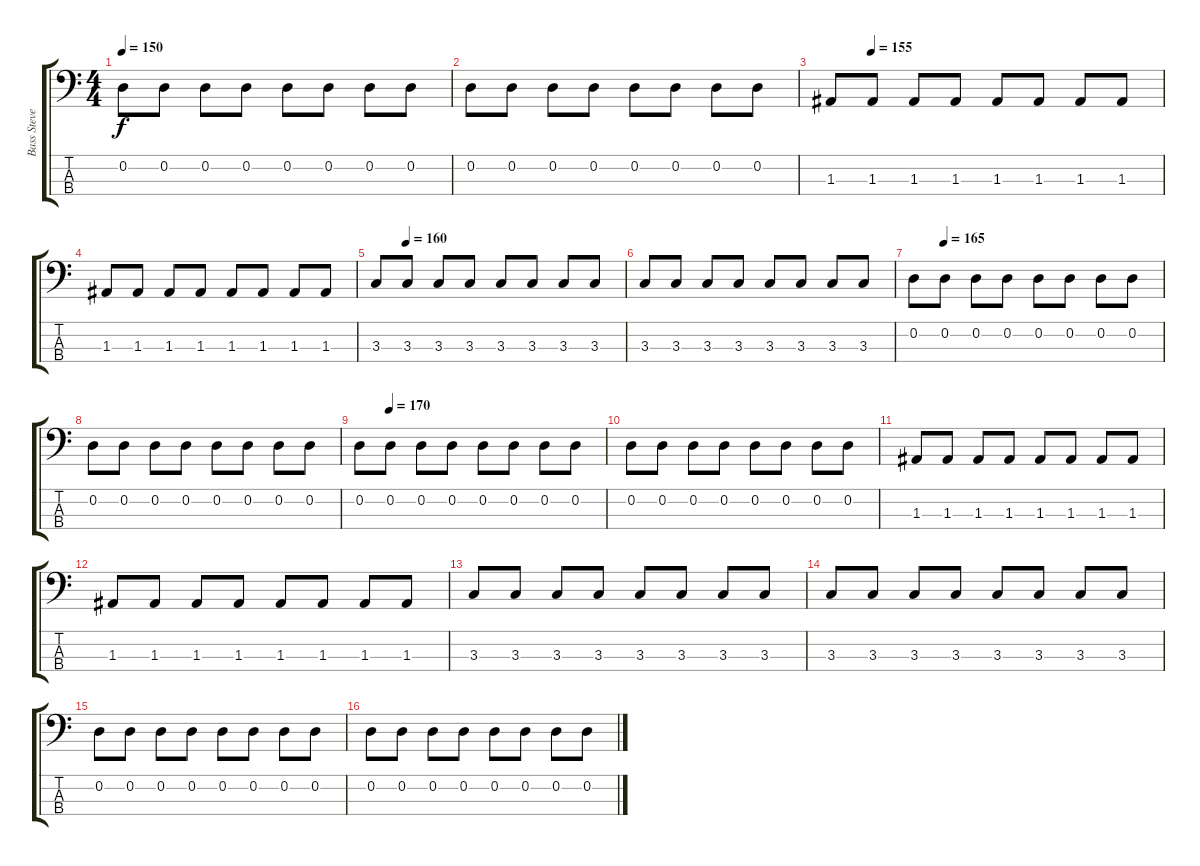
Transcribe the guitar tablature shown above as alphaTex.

\track ("Bass Steve Harris" "Bass Steve") {instrument electricbassfinger}
\staff {score tabs}
\tuning (G2 D2 A1 E1) {hide}
\ts (4 4)
\tempo 150
\clef f4
\ks c
0.2.8{dy f} 0.2.8 0.2.8 0.2.8 0.2.8 0.2.8 0.2.8 0.2.8 |
0.2.8 0.2.8 0.2.8 0.2.8 0.2.8 0.2.8 0.2.8 0.2.8 |
\tempo (155 0.125)
1.3.8 1.3.8 1.3.8 1.3.8 1.3.8 1.3.8 1.3.8 1.3.8 |
1.3.8 1.3.8 1.3.8 1.3.8 1.3.8 1.3.8 1.3.8 1.3.8 |
\tempo (160 0.125)
3.3.8 3.3.8 3.3.8 3.3.8 3.3.8 3.3.8 3.3.8 3.3.8 |
3.3.8 3.3.8 3.3.8 3.3.8 3.3.8 3.3.8 3.3.8 3.3.8 |
\tempo (165 0.125)
0.2.8 0.2.8 0.2.8 0.2.8 0.2.8 0.2.8 0.2.8 0.2.8 |
0.2.8 0.2.8 0.2.8 0.2.8 0.2.8 0.2.8 0.2.8 0.2.8 |
\tempo (170 0.125)
0.2.8 0.2.8 0.2.8 0.2.8 0.2.8 0.2.8 0.2.8 0.2.8 |
0.2.8 0.2.8 0.2.8 0.2.8 0.2.8 0.2.8 0.2.8 0.2.8 |
1.3.8 1.3.8 1.3.8 1.3.8 1.3.8 1.3.8 1.3.8 1.3.8 |
1.3.8 1.3.8 1.3.8 1.3.8 1.3.8 1.3.8 1.3.8 1.3.8 |
3.3.8 3.3.8 3.3.8 3.3.8 3.3.8 3.3.8 3.3.8 3.3.8 |
3.3.8 3.3.8 3.3.8 3.3.8 3.3.8 3.3.8 3.3.8 3.3.8 |
0.2.8 0.2.8 0.2.8 0.2.8 0.2.8 0.2.8 0.2.8 0.2.8 |
0.2.8 0.2.8 0.2.8 0.2.8 0.2.8 0.2.8 0.2.8 0.2.8
